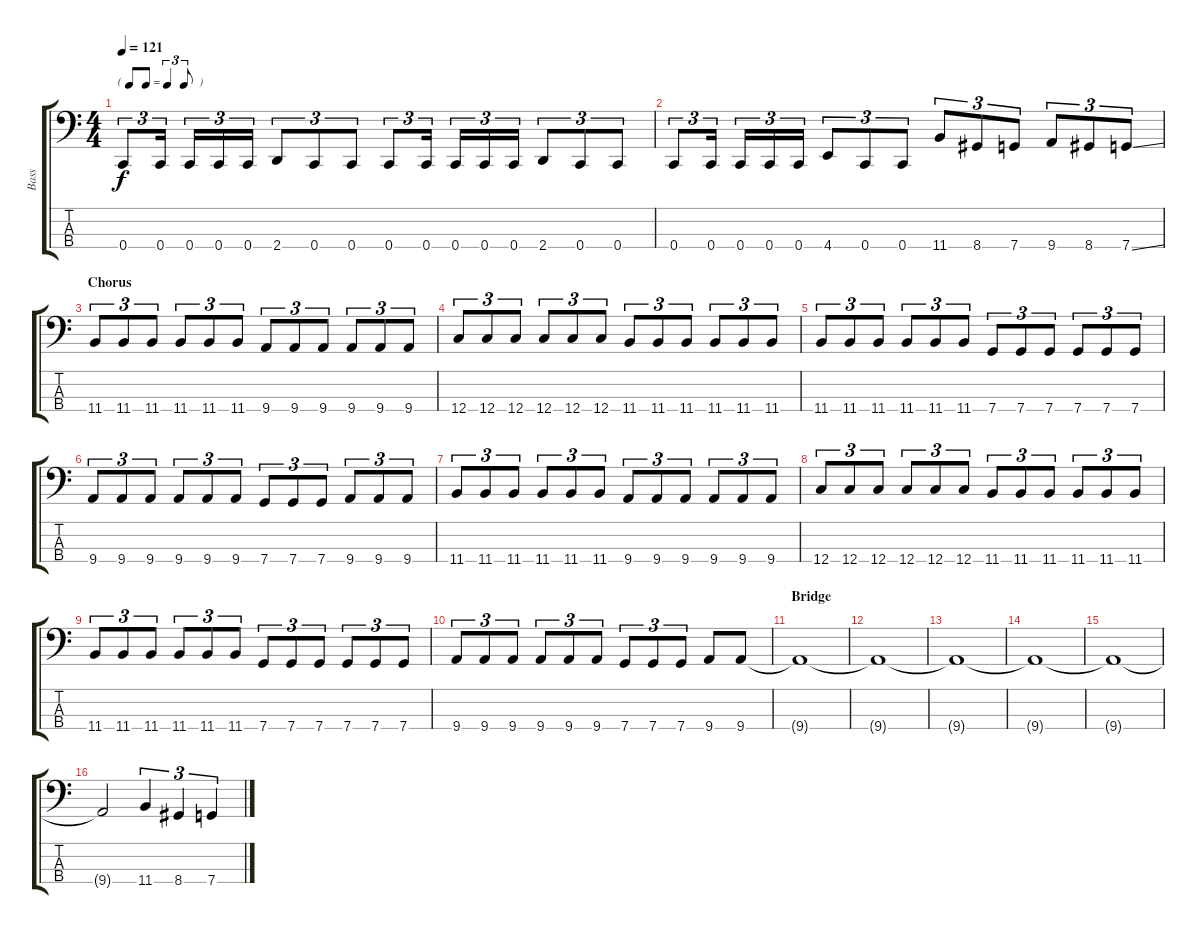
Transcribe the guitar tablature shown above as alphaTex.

\track ("Bass" "Bass") {instrument electricbasspick}
\staff {score tabs}
\tuning (F2 C2 G1 C1) {hide}
\ts (4 4)
\tf triplet8th
\tempo 121
\clef f4
\ks c
0.4.8{tu (3 2) dy f} 0.4.16{tu (3 2)} 0.4.16{tu (3 2)} 0.4.16{tu (3 2)} 0.4.16{tu (3 2)} 2.4.8{tu (3 2)} 0.4.8{tu (3 2)} 0.4.8{tu (3 2)} 0.4.8{tu (3 2)} 0.4.16{tu (3 2)} 0.4.16{tu (3 2)} 0.4.16{tu (3 2)} 0.4.16{tu (3 2)} 2.4.8{tu (3 2)} 0.4.8{tu (3 2)} 0.4.8{tu (3 2)} |
0.4.8{tu (3 2)} 0.4.16{tu (3 2)} 0.4.16{tu (3 2)} 0.4.16{tu (3 2)} 0.4.16{tu (3 2)} 4.4.8{tu (3 2)} 0.4.8{tu (3 2)} 0.4.8{tu (3 2)} 11.4.8{tu (3 2)} 8.4.8{tu (3 2)} 7.4.8{tu (3 2)} 9.4.8{tu (3 2)} 8.4.8{tu (3 2)} 7.4{ss}.8{tu (3 2)} |
\section ("" "Chorus")
11.4.8{tu (3 2)} 11.4.8{tu (3 2)} 11.4.8{tu (3 2)} 11.4.8{tu (3 2)} 11.4.8{tu (3 2)} 11.4.8{tu (3 2)} 9.4.8{tu (3 2)} 9.4.8{tu (3 2)} 9.4.8{tu (3 2)} 9.4.8{tu (3 2)} 9.4.8{tu (3 2)} 9.4.8{tu (3 2)} |
12.4.8{tu (3 2)} 12.4.8{tu (3 2)} 12.4.8{tu (3 2)} 12.4.8{tu (3 2)} 12.4.8{tu (3 2)} 12.4.8{tu (3 2)} 11.4.8{tu (3 2)} 11.4.8{tu (3 2)} 11.4.8{tu (3 2)} 11.4.8{tu (3 2)} 11.4.8{tu (3 2)} 11.4.8{tu (3 2)} |
11.4.8{tu (3 2)} 11.4.8{tu (3 2)} 11.4.8{tu (3 2)} 11.4.8{tu (3 2)} 11.4.8{tu (3 2)} 11.4.8{tu (3 2)} 7.4.8{tu (3 2)} 7.4.8{tu (3 2)} 7.4.8{tu (3 2)} 7.4.8{tu (3 2)} 7.4.8{tu (3 2)} 7.4.8{tu (3 2)} |
9.4.8{tu (3 2)} 9.4.8{tu (3 2)} 9.4.8{tu (3 2)} 9.4.8{tu (3 2)} 9.4.8{tu (3 2)} 9.4.8{tu (3 2)} 7.4.8{tu (3 2)} 7.4.8{tu (3 2)} 7.4.8{tu (3 2)} 9.4.8{tu (3 2)} 9.4.8{tu (3 2)} 9.4.8{tu (3 2)} |
11.4.8{tu (3 2)} 11.4.8{tu (3 2)} 11.4.8{tu (3 2)} 11.4.8{tu (3 2)} 11.4.8{tu (3 2)} 11.4.8{tu (3 2)} 9.4.8{tu (3 2)} 9.4.8{tu (3 2)} 9.4.8{tu (3 2)} 9.4.8{tu (3 2)} 9.4.8{tu (3 2)} 9.4.8{tu (3 2)} |
12.4.8{tu (3 2)} 12.4.8{tu (3 2)} 12.4.8{tu (3 2)} 12.4.8{tu (3 2)} 12.4.8{tu (3 2)} 12.4.8{tu (3 2)} 11.4.8{tu (3 2)} 11.4.8{tu (3 2)} 11.4.8{tu (3 2)} 11.4.8{tu (3 2)} 11.4.8{tu (3 2)} 11.4.8{tu (3 2)} |
11.4.8{tu (3 2)} 11.4.8{tu (3 2)} 11.4.8{tu (3 2)} 11.4.8{tu (3 2)} 11.4.8{tu (3 2)} 11.4.8{tu (3 2)} 7.4.8{tu (3 2)} 7.4.8{tu (3 2)} 7.4.8{tu (3 2)} 7.4.8{tu (3 2)} 7.4.8{tu (3 2)} 7.4.8{tu (3 2)} |
9.4.8{tu (3 2)} 9.4.8{tu (3 2)} 9.4.8{tu (3 2)} 9.4.8{tu (3 2)} 9.4.8{tu (3 2)} 9.4.8{tu (3 2)} 7.4.8{tu (3 2)} 7.4.8{tu (3 2)} 7.4.8{tu (3 2)} 9.4.8 9.4.8 |
\section ("" "Bridge")
9.4{t}.1 |
9.4{t}.1 |
9.4{t}.1 |
9.4{t}.1 |
9.4{t}.1 |
9.4{t}.2 11.4.4{tu (3 2)} 8.4.4{tu (3 2)} 7.4.4{tu (3 2)}
